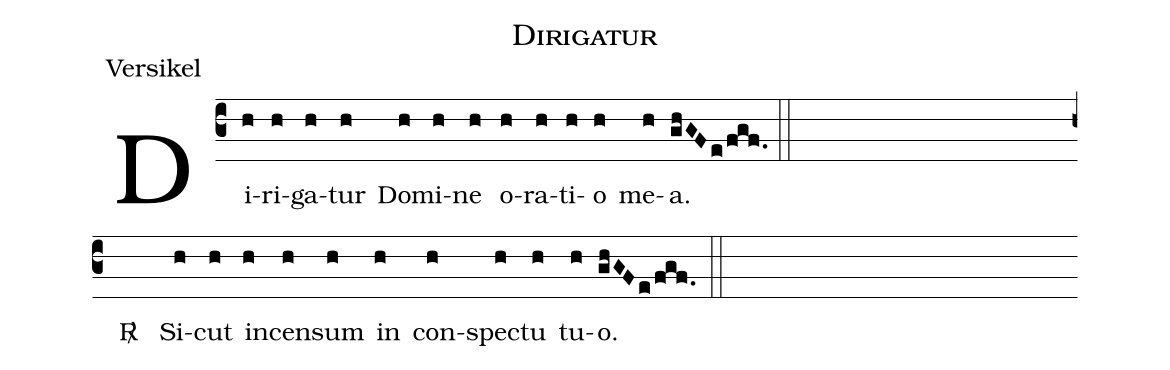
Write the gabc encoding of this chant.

name:Dirigatur;
office-part:Versikel;
%%
(c3) Di(h)ri(h)ga(h)tur(h) Do(h)mi(h)ne(h) o(h)ra(h)ti(h)o(h) me(h)a.(ghGFe/fgf.) (::Z)
<v>\Rbar</v>() Si(h)cut(h) in(h)cen(h)sum(h) in(h) con-(h)spec(h)tu(h) tu(h)o.(ghGFe/fgf.) (::)
